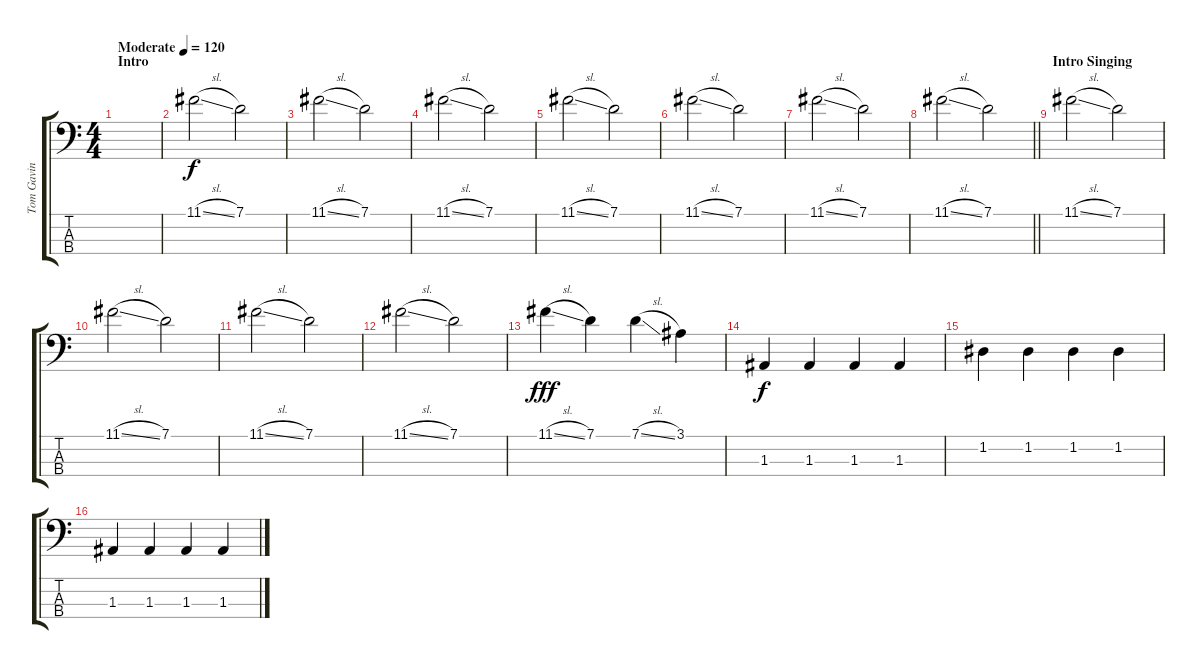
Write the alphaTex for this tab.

\track ("Tom Gavin" "Tom Gavin") {instrument electricbassfinger}
\staff {score tabs}
\tuning (G2 D2 A1 E1) {hide}
\ts (4 4)
\section ("" "Intro")
\tempo (120 "Moderate")
\clef f4
\ks c
|
11.1{sl}.2 7.1.2 |
11.1{sl}.2 7.1.2 |
11.1{sl}.2 7.1.2 |
11.1{sl}.2 7.1.2 |
11.1{sl}.2 7.1.2 |
11.1{sl}.2 7.1.2 |
\barLineRight lightlight
11.1{sl}.2 7.1.2 |
\section ("" "Intro Singing")
11.1{sl}.2 7.1.2 |
11.1{sl}.2 7.1.2 |
11.1{sl}.2 7.1.2 |
11.1{sl}.2 7.1.2 |
11.1{sl}.4{dy fff} 7.1.4 7.1{sl}.4 3.1.4 |
1.3.4{dy f} 1.3.4 1.3.4 1.3.4 |
1.2.4 1.2.4 1.2.4 1.2.4 |
1.3.4 1.3.4 1.3.4 1.3.4
